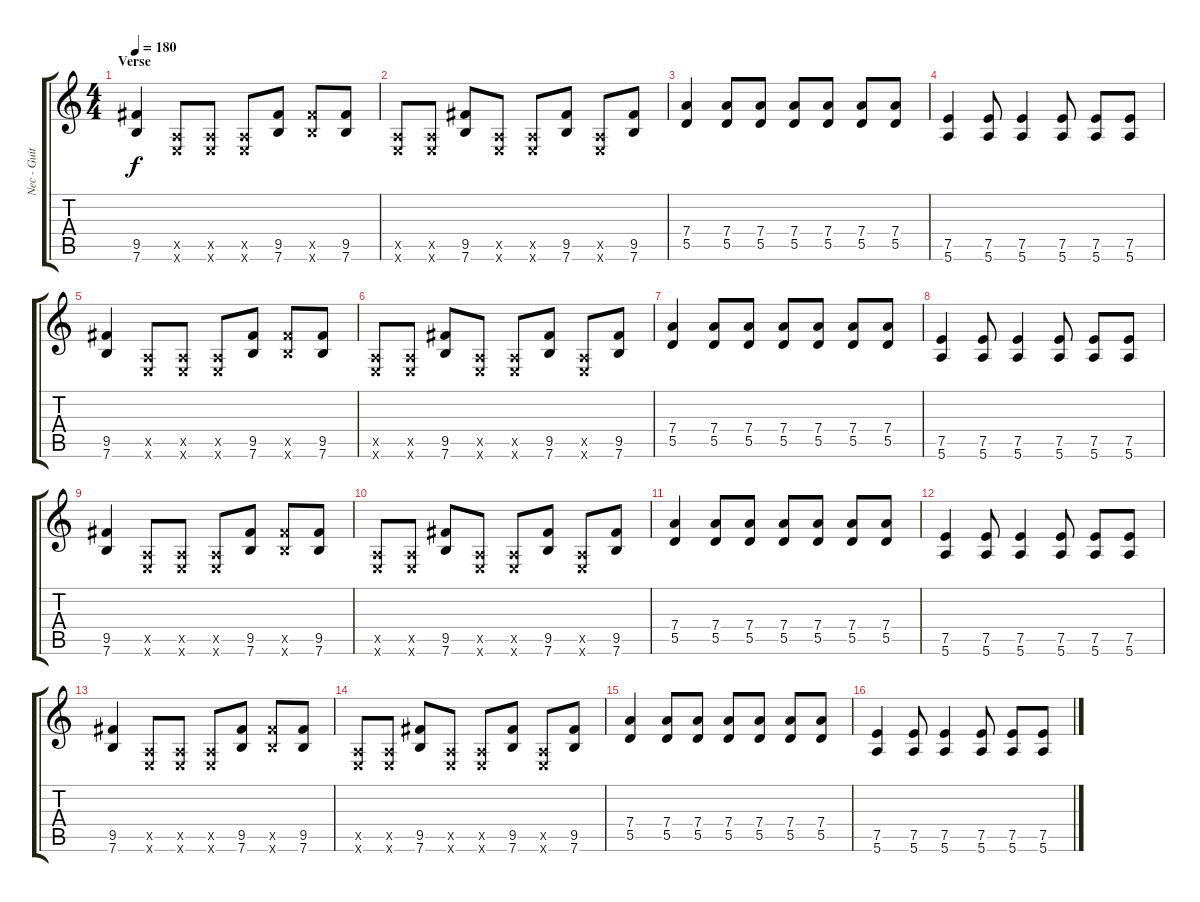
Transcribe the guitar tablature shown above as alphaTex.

\track ("Nec - Guitars" "Nec - Guit") {instrument distortionguitar}
\staff {score tabs}
\tuning (E4 B3 G3 D3 A2 E2) {hide}
\ts (4 4)
\section ("" "Verse")
\tempo 180
\clef g2
\ks c
(9.5 7.6).4{dy f} (0.5{x} 0.6{x}).8 (0.5{x} 0.6{x}).8 (0.5{x} 0.6{x}).8 (9.5 7.6).8 (9.5{x} 7.6{x}).8 (9.5 7.6).8 |
(0.5{x} 0.6{x}).8 (0.5{x} 0.6{x}).8 (9.5 7.6).8 (0.5{x} 0.6{x}).8 (0.5{x} 0.6{x}).8 (9.5 7.6).8 (0.5{x} 0.6{x}).8 (9.5 7.6).8 |
(7.4 5.5).4 (7.4 5.5).8 (7.4 5.5).8 (7.4 5.5).8 (7.4 5.5).8 (7.4 5.5).8 (7.4 5.5).8 |
(7.5 5.6).4 (7.5 5.6).8 (7.5 5.6).4 (7.5 5.6).8 (7.5 5.6).8 (7.5 5.6).8 |
(9.5 7.6).4 (0.5{x} 0.6{x}).8 (0.5{x} 0.6{x}).8 (0.5{x} 0.6{x}).8 (9.5 7.6).8 (9.5{x} 7.6{x}).8 (9.5 7.6).8 |
(0.5{x} 0.6{x}).8 (0.5{x} 0.6{x}).8 (9.5 7.6).8 (0.5{x} 0.6{x}).8 (0.5{x} 0.6{x}).8 (9.5 7.6).8 (0.5{x} 0.6{x}).8 (9.5 7.6).8 |
(7.4 5.5).4 (7.4 5.5).8 (7.4 5.5).8 (7.4 5.5).8 (7.4 5.5).8 (7.4 5.5).8 (7.4 5.5).8 |
(7.5 5.6).4 (7.5 5.6).8 (7.5 5.6).4 (7.5 5.6).8 (7.5 5.6).8 (7.5 5.6).8 |
(9.5 7.6).4 (0.5{x} 0.6{x}).8 (0.5{x} 0.6{x}).8 (0.5{x} 0.6{x}).8 (9.5 7.6).8 (9.5{x} 7.6{x}).8 (9.5 7.6).8 |
(0.5{x} 0.6{x}).8 (0.5{x} 0.6{x}).8 (9.5 7.6).8 (0.5{x} 0.6{x}).8 (0.5{x} 0.6{x}).8 (9.5 7.6).8 (0.5{x} 0.6{x}).8 (9.5 7.6).8 |
(7.4 5.5).4 (7.4 5.5).8 (7.4 5.5).8 (7.4 5.5).8 (7.4 5.5).8 (7.4 5.5).8 (7.4 5.5).8 |
(7.5 5.6).4 (7.5 5.6).8 (7.5 5.6).4 (7.5 5.6).8 (7.5 5.6).8 (7.5 5.6).8 |
(9.5 7.6).4 (0.5{x} 0.6{x}).8 (0.5{x} 0.6{x}).8 (0.5{x} 0.6{x}).8 (9.5 7.6).8 (9.5{x} 7.6{x}).8 (9.5 7.6).8 |
(0.5{x} 0.6{x}).8 (0.5{x} 0.6{x}).8 (9.5 7.6).8 (0.5{x} 0.6{x}).8 (0.5{x} 0.6{x}).8 (9.5 7.6).8 (0.5{x} 0.6{x}).8 (9.5 7.6).8 |
(7.4 5.5).4 (7.4 5.5).8 (7.4 5.5).8 (7.4 5.5).8 (7.4 5.5).8 (7.4 5.5).8 (7.4 5.5).8 |
(7.5 5.6).4 (7.5 5.6).8 (7.5 5.6).4 (7.5 5.6).8 (7.5 5.6).8 (7.5 5.6).8
